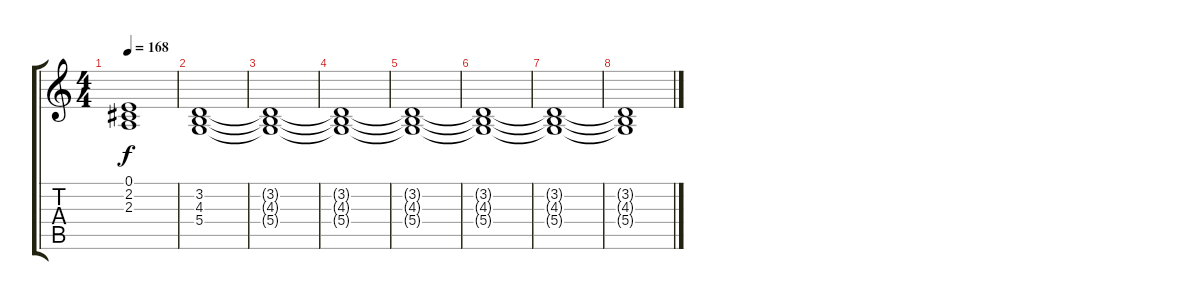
\track "" {instrument stringensemble1}
\staff {score tabs}
\tuning (E4 B3 G3 D3 A2 E2) {hide}
\ts (4 4)
\tempo 168
\clef g2
\ks c
(0.1{t} 2.2{t} 2.3{t}).1{dy f} |
(3.2 4.3 5.4).1 |
(3.2{t} 4.3{t} 5.4{t}).1 |
(3.2{t} 4.3{t} 5.4{t}).1 |
(3.2{t} 4.3{t} 5.4{t}).1 |
(3.2{t} 4.3{t} 5.4{t}).1 |
(3.2{t} 4.3{t} 5.4{t}).1 |
(3.2{t} 4.3{t} 5.4{t}).1
